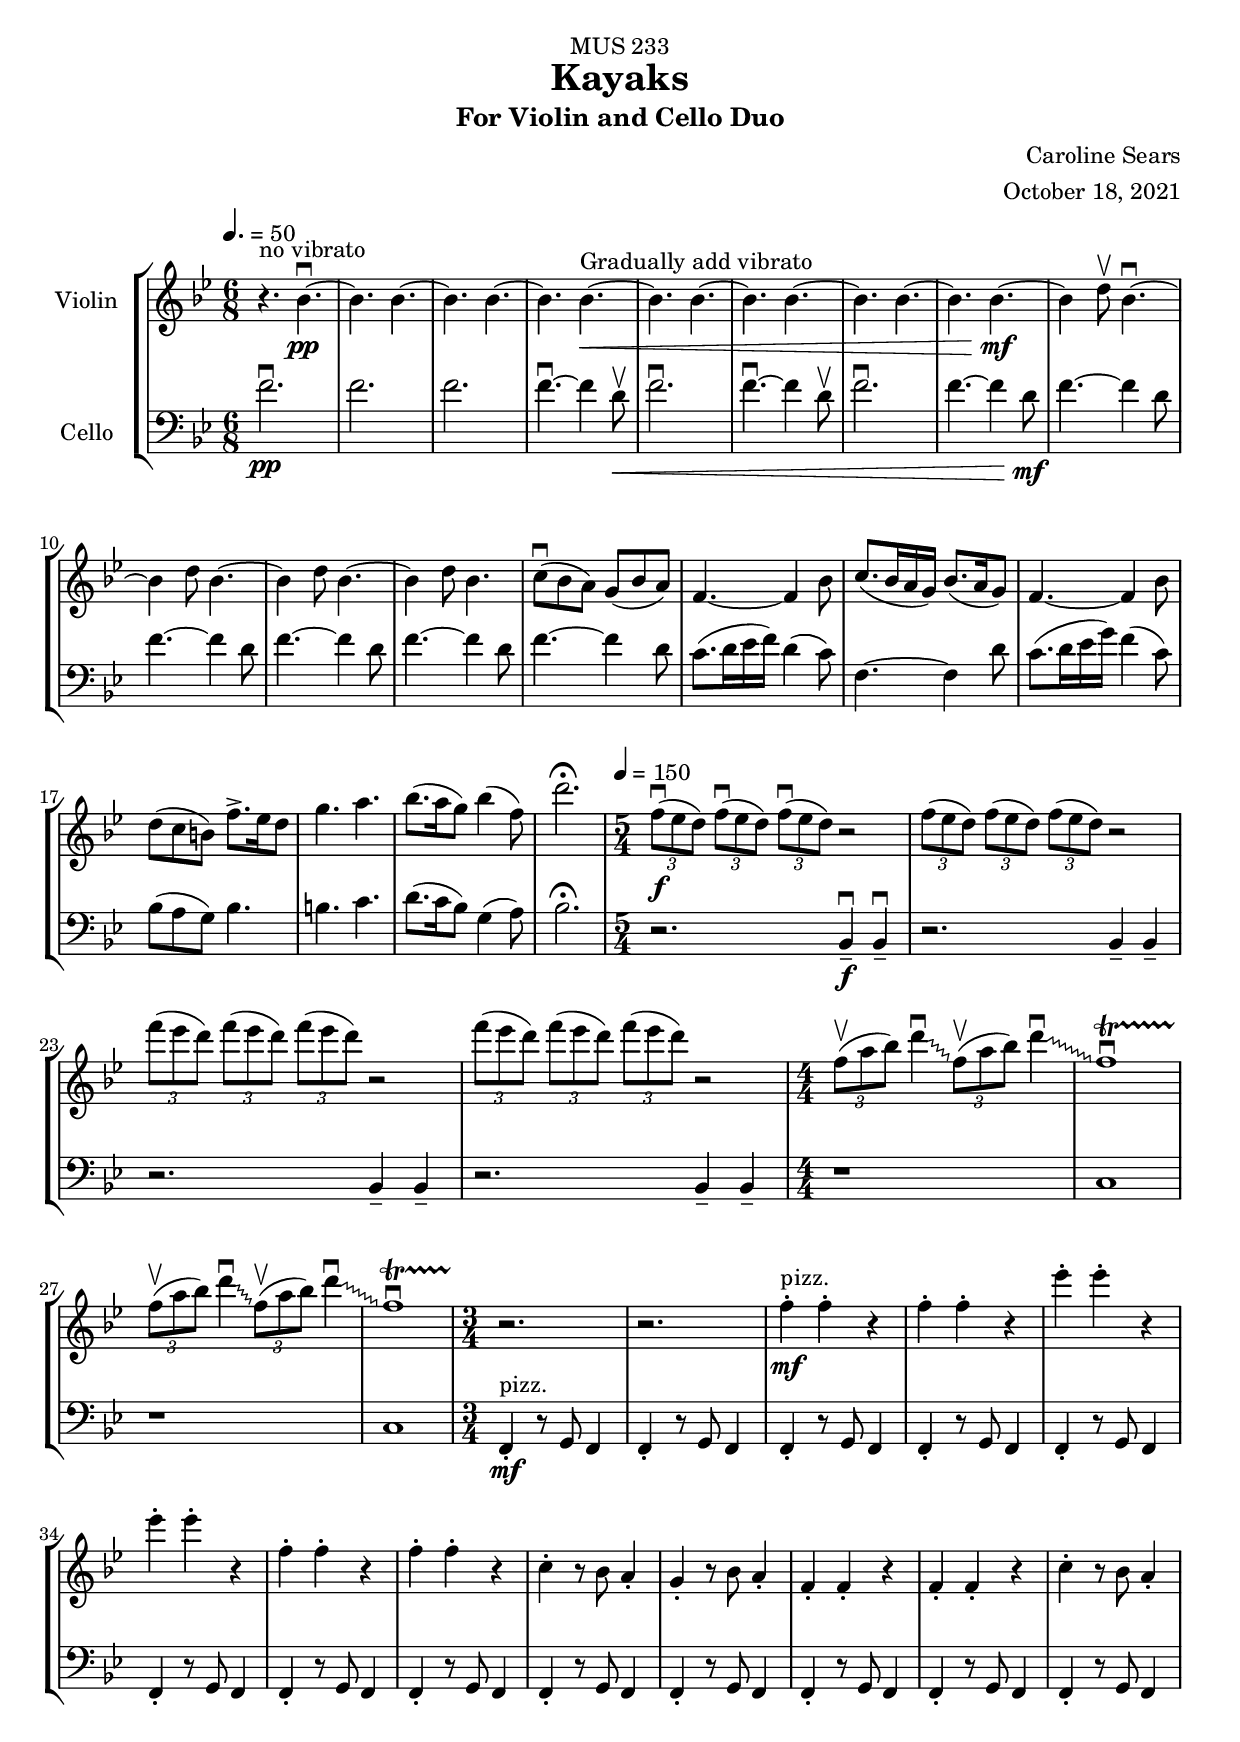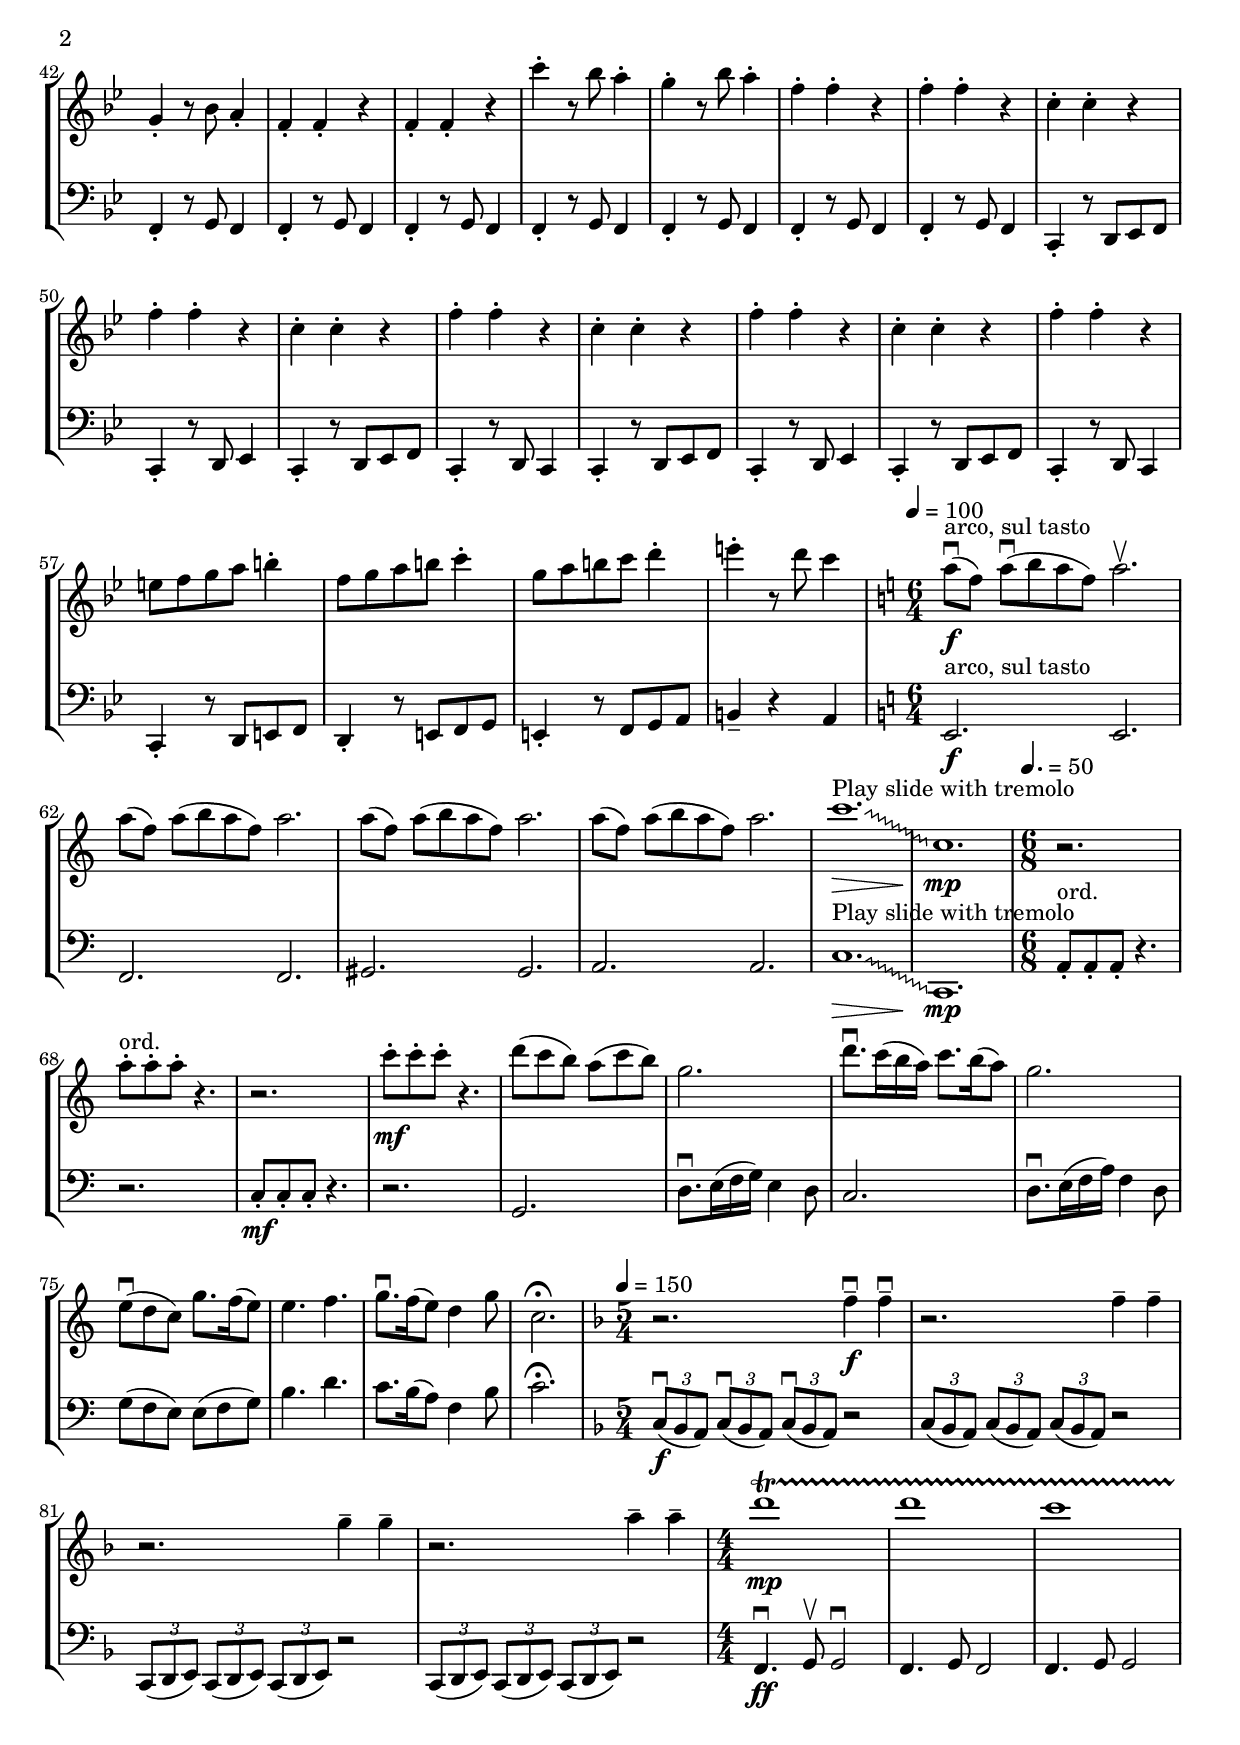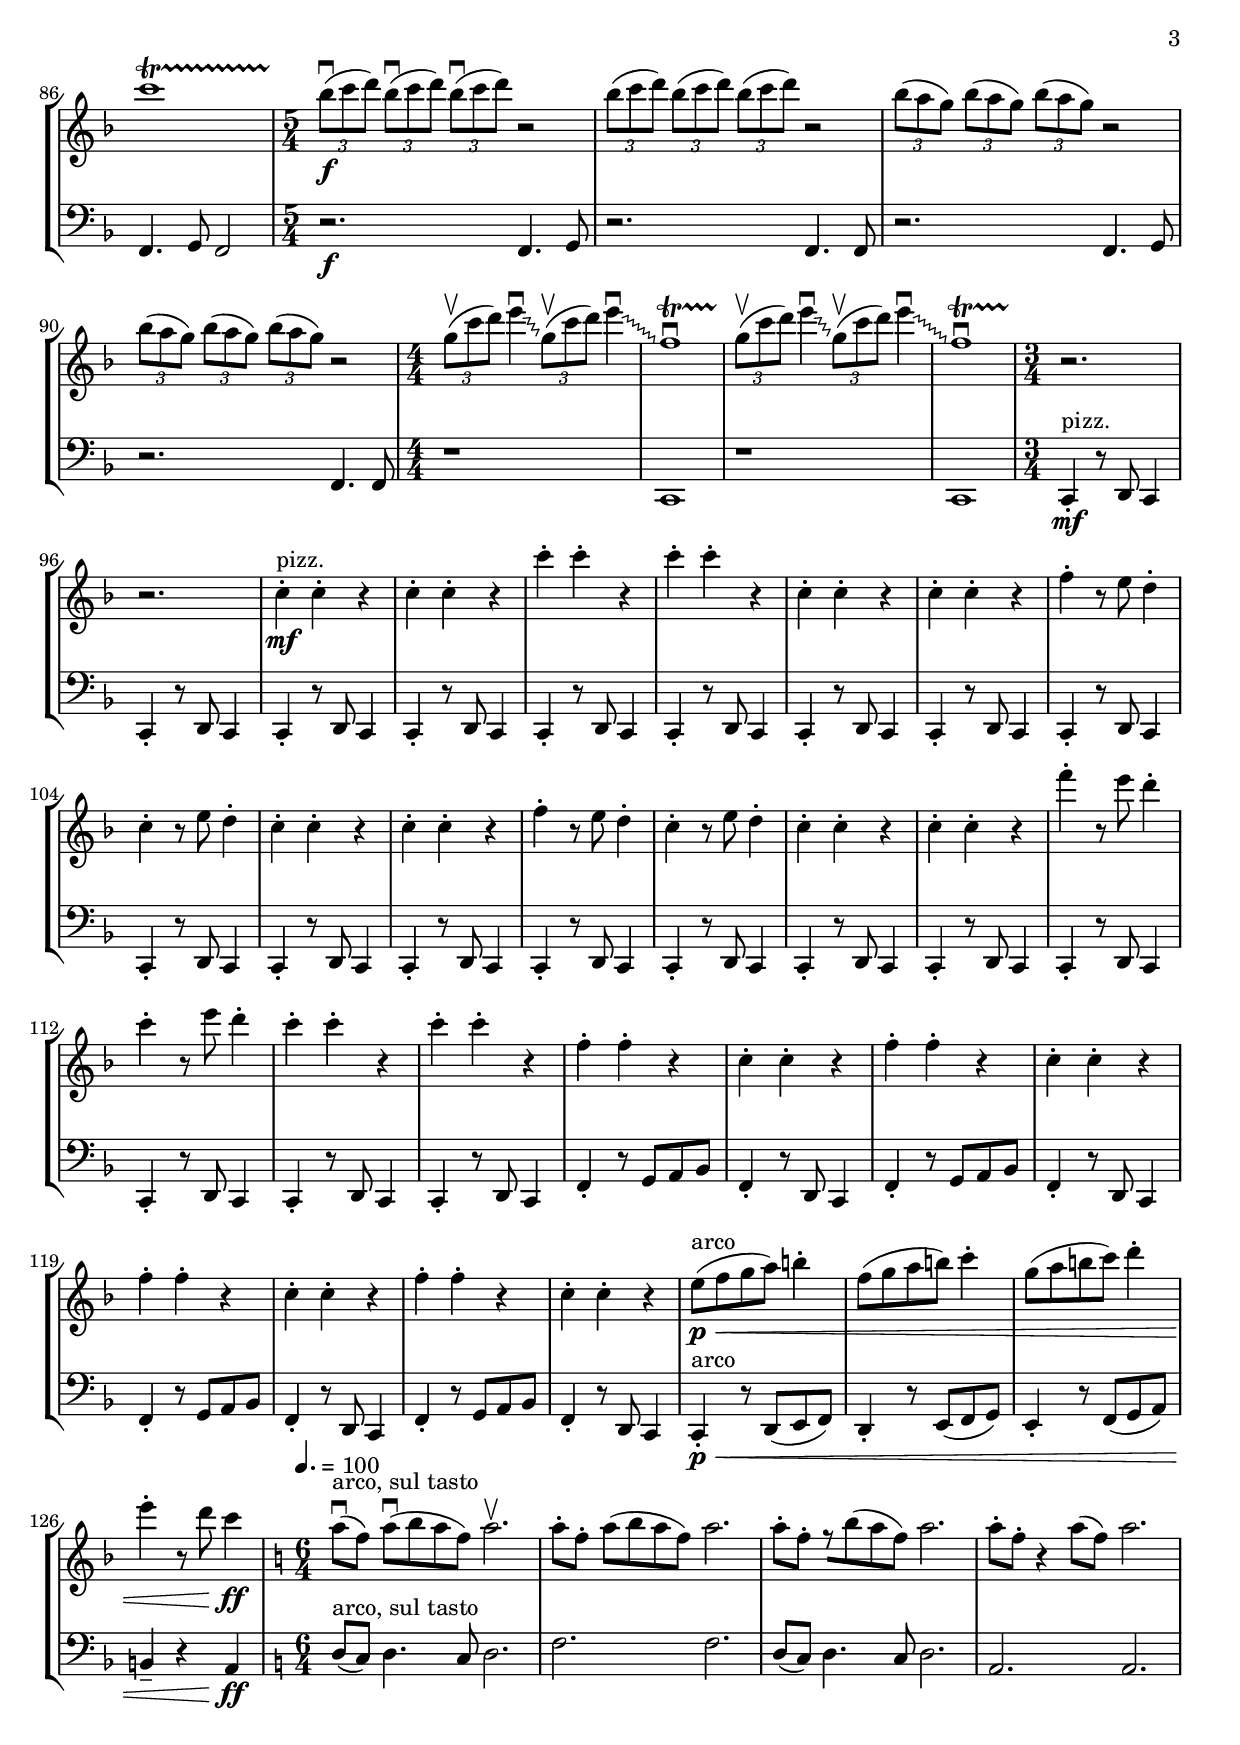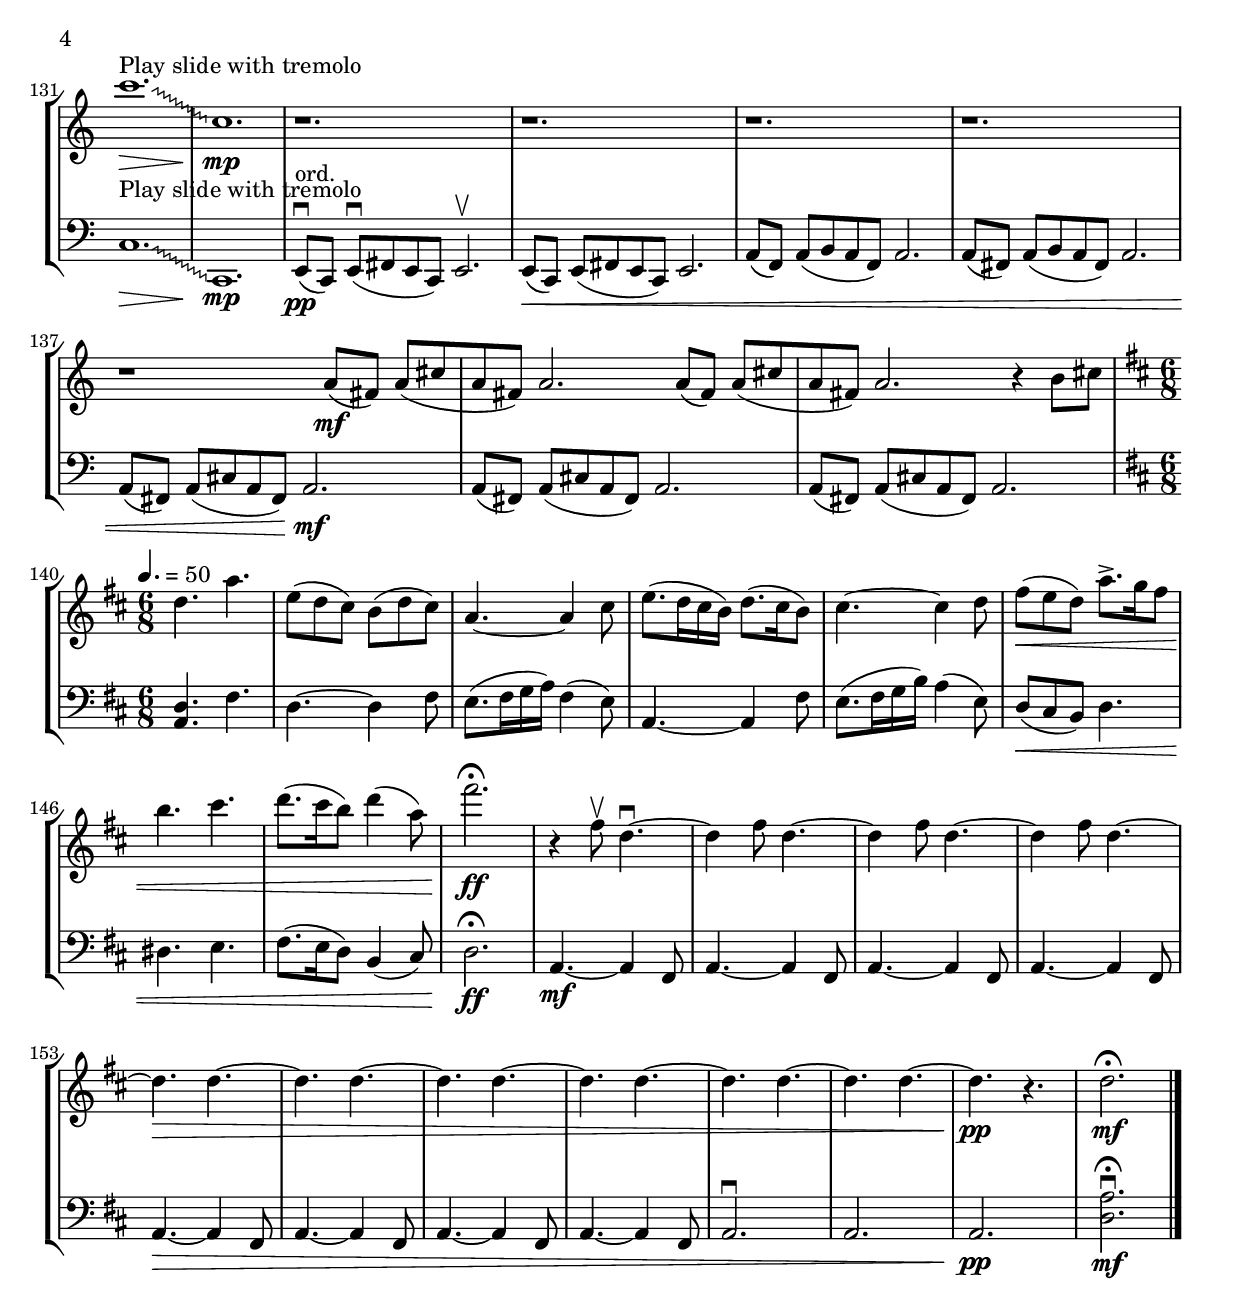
\header {
    title = "Kayaks"
    subtitle = "For Violin and Cello Duo"
    dedication = "MUS 233"
    composer = "Caroline Sears"
    arranger = "October 18, 2021"

      % The following fields are centered at the bottom
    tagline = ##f


} %make this composition feel like a journey
\score {
% violin code
  \new StaffGroup <<
    \new Staff \with { instrumentName = "Violin" }
      \relative c'' {
      %A section
      \time 6/8
      \key bes \major
      \tempo 4. = 50 
      %bars1-8
       r4.^\markup "no vibrato" bes4.\downbow~\pp| bes4. bes4.~| bes4. bes~| bes bes~\<^\markup "Gradually add vibrato"|
       bes4. bes4.~| bes4. bes~| bes4. bes4.~| bes bes~\!\mf |
       %bars 9-16
       bes4 d8\upbow bes4.\downbow~|bes4 d8 bes4.~|bes4 d8 bes4.~ |bes4 d8 bes4.|
       c8\downbow (bes a) g (bes a) | f4.~f4 bes8| c8. (bes16 a g) bes8. (a16 g8) | f4.~f4 bes8|
       %bars 17-20
       d8 (c b) f'8.\accent ees16 d8 | g4. a4. | bes8. (a16 g8) bes4 (f8) | d'2.\fermata
      %%%%%%%%%%%%%%%%%%%%%%%%%%%%%
      %B Section
      \tempo 4 = 150
      \time 5/4
      %bars 21-24
      \tuplet 3/2 {f,8\downbow\f (ees d)} \tuplet 3/2 {f\downbow (ees d)}  \tuplet 3/2 {f\downbow (ees d)} r2 |
      \tuplet 3/2 {f8 (ees d)} \tuplet 3/2 {f (ees d)}  \tuplet 3/2 {f (ees d)} r2 |
      \tuplet 3/2 {f'8 (ees d)} \tuplet 3/2 {f (ees d)}  \tuplet 3/2 {f (ees d)} r2 |
      \tuplet 3/2 {f8 (ees d)} \tuplet 3/2 {f (ees d)}  \tuplet 3/2 {f (ees d)} r2 |
      % bars 25-28
      \numericTimeSignature \time 4/4
      \override Glissando.style = #'zigzag
      \tuplet 3/2 {f,8\upbow (a bes)} d4\downbow\glissando \tuplet 3/2 {f,8\upbow (a bes)} d4\downbow\glissando 
      f,1\downbow\startTrillSpan|
      \tuplet 3/2 {f8\stopTrillSpan\upbow (a bes)} d4\downbow\glissando \tuplet 3/2 {f,8\upbow (a bes)} d4\downbow\glissando 
      f,1\downbow\startTrillSpan|
      %%%%%%%%%%%%%%%%%%%%%%%%%%%%%%%%
        % C Section
      %bars 29-32
      \time 3/4
      r2.\stopTrillSpan | r | f4^"pizz."\staccato\mf f\staccato r |f4\staccato f\staccato r |
      %bars 33-36
      ees'\staccato ees\staccato r| ees\staccato ees\staccato r| f,4\staccato f\staccato r |f4\staccato f\staccato r |
      %bars 37-40
      c\staccato r8 bes a4\staccato | g\staccato r8 bes a4\staccato |f4\staccato f\staccato r |f4\staccato f\staccato r |
      %bars 41-44
      c'\staccato r8 bes a4\staccato | g\staccato r8 bes a4\staccato |f4\staccato f\staccato r |f4\staccato f\staccato r |
      %bars 45-48
      c''\staccato r8 bes a4\staccato | g\staccato r8 bes a4\staccato |f4\staccato f\staccato r |f4\staccato f\staccato r |
      %bars 49-52
      c4\staccato c\staccato r |f4\staccato f\staccato r |c4\staccato c\staccato r |f4\staccato f\staccato r |
      %bars 49-52
      c4\staccato c\staccato r |f4\staccato f\staccato r |c4\staccato c\staccato r |f4\staccato f\staccato r |
      %bars 57-60
      e8 f g a b4\staccato |f8 g a b c4\staccato |g8 a b c d4\staccato | e4\staccato r8 d c4 |
      %%%%%%%%%%%%%%%%%%%%%%%%%%%%%%%%%
      %D Section
      \time 6/4
      \key a \minor
      \tempo 4 = 100
      %bars 61- 64
      a8^"arco, sul tasto"\downbow\f [(f)] a\downbow [(b a f)] a2.\upbow |a8 [(f)] a [(b a f)] a2. | 
      a8 [(f)] a [(b a f)] a2. |a8 [(f)] a [(b a f)] a2. |
      %bars 65-68
       c1.\glissando^\markup "Play slide with tremolo"\> | c,\!\mp |
       \time 6/8
       \tempo 4. = 50
        r2.| a'8\staccato^\markup "ord." a\staccato a\staccato r4. |
        r2. |c8\staccato\mf c\staccato c\staccato r4. |
      %bars 69-72
      d8 (c b) a (c b)| g2.| d'8.\downbow c16 (b a) c8. b16 (a8)| g2. | e8\downbow (d c) g'8. f16 (e8)| e4. f |g8.\downbow f16 (e8) d4 g8 |c,2.\fermata |
     %%%%%%%%%%%%%%%%%%%%%%%%%%%%%%%%%%%%%
      %B' Section 
      %bars 73-76
       \key f \major
       \time 5/4
       \tempo 4 =150
      r2. f4\tenuto\downbow\f f4\downbow\tenuto |r2. f4\tenuto f4\tenuto |
      r2. g4\tenuto g4\tenuto |r2. a4\tenuto a4\tenuto |
      %bars 77-80
      \time 4/4
      d1\startTrillSpan\mp | d1 | c1 | c1 |
      %bars 81-84
      \time 5/4
      \tuplet 3/2 {bes8\stopTrillSpan\downbow\f(c d)} \tuplet 3/2 {bes\downbow (c d)}  \tuplet 3/2 {bes\downbow (c d)} r2 |
      \tuplet 3/2 {bes8(c d)} \tuplet 3/2 {bes (c d)}  \tuplet 3/2 {bes (c d)} r2 |
      \tuplet 3/2 {bes8(a g)} \tuplet 3/2 {bes (a g)}  \tuplet 3/2 {bes (a g)} r2 |
      \tuplet 3/2 {bes8(a g)} \tuplet 3/2 {bes (a g)}  \tuplet 3/2 {bes (a g)} r2 |
      %bars 85-88
      \time 4/4
      \tuplet 3/2 {g8\upbow (c d)} e4\downbow\glissando \tuplet 3/2 {g,8\upbow (c d)} e4\downbow\glissando 
      f,1\downbow\startTrillSpan|
      \tuplet 3/2 {g8\stopTrillSpan\upbow (c d)} e4\downbow\glissando \tuplet 3/2 {g,8\upbow (c d)} e4\downbow\glissando 
      f,1\downbow\startTrillSpan|
      %%%%%%%%%%%%%%%%%%%%%%%%
      %C' Section
      \time 3/4
      %Bars 89-92
      r2.\stopTrillSpan | r | c4^"pizz."\staccato\mf c\staccato r |c4\staccato c\staccato r |
      %bars 93-96
      c'\staccato c\staccato r| c\staccato c\staccato r| c,4\staccato c\staccato r |c4\staccato c\staccato r |
      %bars 97-100
      f\staccato r8 e d4\staccato | c\staccato r8 e d4\staccato |c4\staccato c\staccato r |c4\staccato c\staccato r |
      %bars 101-104
      f\staccato r8 e d4\staccato | c\staccato r8 e d4\staccato |c4\staccato c\staccato r |c4\staccato c\staccato r |
      %bars 105-108
      f'\staccato r8 e d4\staccato | c\staccato r8 e d4\staccato |c4\staccato c\staccato r |c4\staccato c\staccato r |
      %bars 109-112
      f,4\staccato f\staccato r |c4\staccato c\staccato r |f4\staccato f\staccato r |c4\staccato c\staccato r |
      %bars 113-116
      f4\staccato f\staccato r |c4\staccato c\staccato r |f4\staccato f\staccato r |c4\staccato c\staccato r |
      %bars 117-120
      e8^"arco"\p\< (f g a) b4\staccato |f8 (g a b) c4\staccato |g8 (a b c) d4\staccato | e4\staccato r8 d c4\!\ff |
      %%%%%%%%%%%%%%%%%%%%%%%%%%
      %D' Section (climax)
      \time 6/4
      \key a \minor
      \tempo 4. = 100
      %bars 121-124
      a8^"arco, sul tasto"\downbow [(f)] a\downbow [(b a f)] a2.\upbow |
      a8\staccato [f\staccato] a [(b a f)] a2. | 
      a8\staccato [f\staccato] r [b (a f)] a2. |
      a8\staccato [f\staccato] r4  a8 (f) a2. |
      %bars 125-128
       c1.\glissando^\markup "Play slide with tremolo"\> | c,\!\mp | 
      %bars 129-132
      r1. |r |r |r |
      %bars 132-135
      r1 a8\mf ([fis]) a [(cis |
      a fis)] a2. a8 ([fis]) a [(cis |
       a fis)] a2. r4 b8 cis |
       \key d \major
       \time 6/8
       \tempo 4. = 50
       d4. a' |
       %bars 136-139
       e8 (d cis) b (d cis) |a4.~a4 cis8 | e8. (d16 cis b) d8. (cis16 b8) | cis4.~cis4 d8 |
       %bars 140-143
       fis8\< (e d) a'8.\accent g16 fis8 | b4. cis4. | d8. (cis16 b8) d4 (a8) | fis'2.\!\ff\fermata
      %%%%%%%%%%%%%%%%%
      %Outro
      %bars 144-147
      r4 fis,8\upbow d4.\downbow~|d4 fis8 d4.~ |d4 fis8 d4.~ |d4 fis8 d4.~ |
      %bars 148-151
      d4.\> d4.~| d4. d~|d4. d4.~| d4. d~|
      %bars 152-155
      d4. d4.~| d4. d~|d4.\!\pp r4.|d2.\mf\fermata \bar "|."
      }
    


%cello code
    \new Staff \with { instrumentName = "Cello" }
      \relative c' { 
      \clef "bass"
      %A section
      \time 6/8
      \key bes \major
      \tempo 4. = 50
      %bars 1-8
      f2.\downbow\pp |f |f |f4.\downbow~f4 d8\upbow\< |
      f2.\downbow|f4.\downbow~f4 d8\upbow |f2.\downbow|f4.~f4 d8\!\mf |
      %bars 9-16
      f4.~f4 d8 |f4.~f4 d8 |f4.~f4 d8 |f4.~f4 d8 |
      f4.~f4 d8 | c8. (d16 ees16 f) d4 (c8) |f,4.~f4 d'8 |c8. (d16 ees16 g) f4 (c8) |
      %bars 17-20
      bes8 (a g) bes4. | b4. c4. | d8. (c16 bes8) g4 (a8) |bes2.\fermata|
      %%%%%%%%%%%%%%%%%%%%%%%%%%%%%%%%%%
      %B section
      \tempo 4 = 150
      \time 5/4
      %bars 21-24
      r2. bes,4\tenuto\downbow\f bes4\downbow\tenuto |r2. bes4\tenuto bes4\tenuto |
      r2. bes4\tenuto bes4\tenuto |r2. bes4\tenuto bes4\tenuto |
      %bars 25-28
      \numericTimeSignature \time 4/4
      r1|c1|r1|c1
      %%%%%%%%%%%%%%%%%%%%%%%%%%%%%%%%%%%
      %C Section
      \time 3/4
      %bars 29-32
      f,4\staccato^"pizz."\mf r8 g f4 |f4\staccato r8 g f4 |f4\staccato r8 g f4 |f4\staccato r8 g f4 |
      %bars 33-36
      f4\staccato r8 g f4 |f4\staccato r8 g f4 |f4\staccato r8 g f4 |f4\staccato r8 g f4 |
      %bars 37-40
      f4\staccato r8 g f4 |f4\staccato r8 g f4 |f4\staccato r8 g f4 |f4\staccato r8 g f4 |
      %bars 41-44
      f4\staccato r8 g f4 |f4\staccato r8 g f4 |f4\staccato r8 g f4 |f4\staccato r8 g f4 |
      %bars 45-48
      f4\staccato r8 g f4 |f4\staccato r8 g f4 |f4\staccato r8 g f4 |f4\staccato r8 g f4 |
      %bars 49-52
      c4\staccato r8 d8 ees f|c4\staccato r8 d ees4 | c4\staccato r8 d8 ees f|c4\staccato r8 d c4 |
      %bars 53-56
      c4\staccato r8 d8 ees f|c4\staccato r8 d ees4 | c4\staccato r8 d8 ees f|c4\staccato r8 d c4 |   
      %bars 57-60
       c4\staccato r8 d8 e f| d4\staccato r8 e f g|  e4\staccato r8 f8 g a | b4\tenuto r4 a |
      %%%%%%%%%%%%%%%%%%%%%%%%%%%%%%%%%%
      %D Section (tense)
      \time 6/4
      \key a \minor
      \tempo 4 = 100
      %bars 61-64
      e2.^"arco, sul tasto"\f e2. | f2. f2. | gis2. gis2. | a a |
      %bars 65-68
      \override Glissando.style = #'zigzag
      c1.\glissando^\markup "Play slide with tremolo"\> | c,\!\mp |
      \time 6/8
      \tempo 4. = 50
       a'8\staccato^\markup "ord." a8\staccato a8\staccato r4.| r2. |
       c8\staccato\mf c8\staccato c8\staccato r4.| r2. |
       %bars 69-72
       g2. | d'8.\downbow e16 (f g) e4 d8 | c2. | d8.\downbow e16 (f a) f4 d8 | g8 (f e) e (f g)| b4. d | c8. b16 (a8) f4 b8 |c2.\fermata |
       %%%%%%%%%%%%%%%%%%%%
       %B' Section 
       %bars 73-76
       \key f \major
       \time 5/4
       \tempo 4 =150
       \tuplet 3/2 {c,8\downbow\f (bes a)} \tuplet 3/2 {c\downbow (bes a)}  \tuplet 3/2 {c\downbow (bes a)} r2 |
       \tuplet 3/2 {c8(bes a)} \tuplet 3/2 {c (bes a)}  \tuplet 3/2 {c (bes a)} r2 |
       \tuplet 3/2 {c,8 (d e)} \tuplet 3/2 {c (d e)}  \tuplet 3/2 {c (d e)} r2 |
       \tuplet 3/2 {c8 (d e)} \tuplet 3/2 {c (d e)}  \tuplet 3/2 {c(d e)} r2 |
      %bars 77-80
      \time 4/4
       f4.\downbow\ff g8\upbow g2\downbow | f4. g8 f2 | f4. g8 g2 | f4. g8 f2 |
       %bars 81-84
      \time 5/4
      r2.\f f4. g8 | r2. f4. f8 |r2. f4. g8 |r2. f4. f8 |
      %bars 85-88
      \time 4/4
      r1|c1|r1|c1
      %%%%%%%%%%%%%%%%%%%%%%%%
      %C' Section
      \time 3/4
      %Bars 89-92
      c4\staccato^"pizz."\mf r8 d c4 |c4\staccato r8 d c4 |c4\staccato r8 d c4 |c4\staccato r8 d c4 |
      %bars 93-96
      c4\staccato r8 d c4 |c4\staccato r8 d c4 |c4\staccato r8 d c4 |c4\staccato r8 d c4 |
      %bars 97-100
      c4\staccato r8 d c4 |c4\staccato r8 d c4 |c4\staccato r8 d c4 |c4\staccato r8 d c4 |
      %bars 101-104
      c4\staccato r8 d c4 |c4\staccato r8 d c4 |c4\staccato r8 d c4 |c4\staccato r8 d c4 |
      %bars 105-108
      c4\staccato r8 d c4 |c4\staccato r8 d c4 |c4\staccato r8 d c4 |c4\staccato r8 d c4 |
      %bars 109-112
      f4\staccato r8 g8 a bes|f4\staccato r8 d c4 | f4\staccato r8 g8 a bes|f4\staccato r8 d c4 |
      %bars 113-116
      f4\staccato r8 g8 a bes|f4\staccato r8 d c4 | f4\staccato r8 g8 a bes|f4\staccato r8 d c4 |  
      %bars 117-120
       c4\staccato^"arco"\p\< r8 d8 (e f)| d4\staccato r8 e (f g)|  e4\staccato r8 f8 (g a) | b4\tenuto r4 a\!\ff
       %%%%%%%%%%%%%%%%%%%%%%%%
      %D' Section (climax)
      \time 6/4
      \key a \minor
      \tempo 4. = 100
      %bars 121-124
      d8^"arco, sul tasto" (c) d4. c8 d2. | f2. f2. |d8(c) d4. c8 d2. | a a |
      %bars 125-128
      c1.\glissando^\markup "Play slide with tremolo"\> | c,\!\mp | 
      %bars 129-131
      e8^"ord."\downbow\pp [(c)] e\downbow [(fis e c)] e2.\upbow |
      e8\< [(c)] e[(fis e c)] e2. |
      a8 [(f)] a [(b a f)] a2. | 
      a8 [(fis)] a [(b a fis)] a2. | 
      %bars 132-135
      a8 [(fis)] a [(cis a fis)] a2.\!\mf | 
      a8 [(fis)] a [(cis a fis)] a2. | 
      a8 [(fis)] a [(cis a fis)] a2. | 
      \key d \major
      \time 6/8
      \tempo 4. = 50
      <d a>4. fis |
      %bars 136-139
      d4.~d4 fis8 | e8. (fis16 g16 a) fis4 (e8) |a,4.~a4 fis'8 |e8. (fis16 g16 b) a4 (e8) |
      %bars 140-143
      d8\< (cis b) d4. | dis4. e4. | fis8. (e16 d8) b4 (cis8) |d2.\!\ff\fermata|
      %%%%%%%%%%%%%%%%%
      %Outro
      %bars 144-147
      a4.\mf~a4 fis8 | a4.~a4 fis8 |a4.~a4 fis8 |a4.~a4 fis8 |
      %bars 148-151
      |a4.\>~a4 fis8| a4.~a4 fis8| a4.~a4 fis8| a4.~a4 fis8 |
      %bars 152-155
      a2.\downbow |a |a\!\pp |<d a'>\mf\downbow\fermata \bar "|."
      }
  >>
  \layout { }
  \midi { }
}
